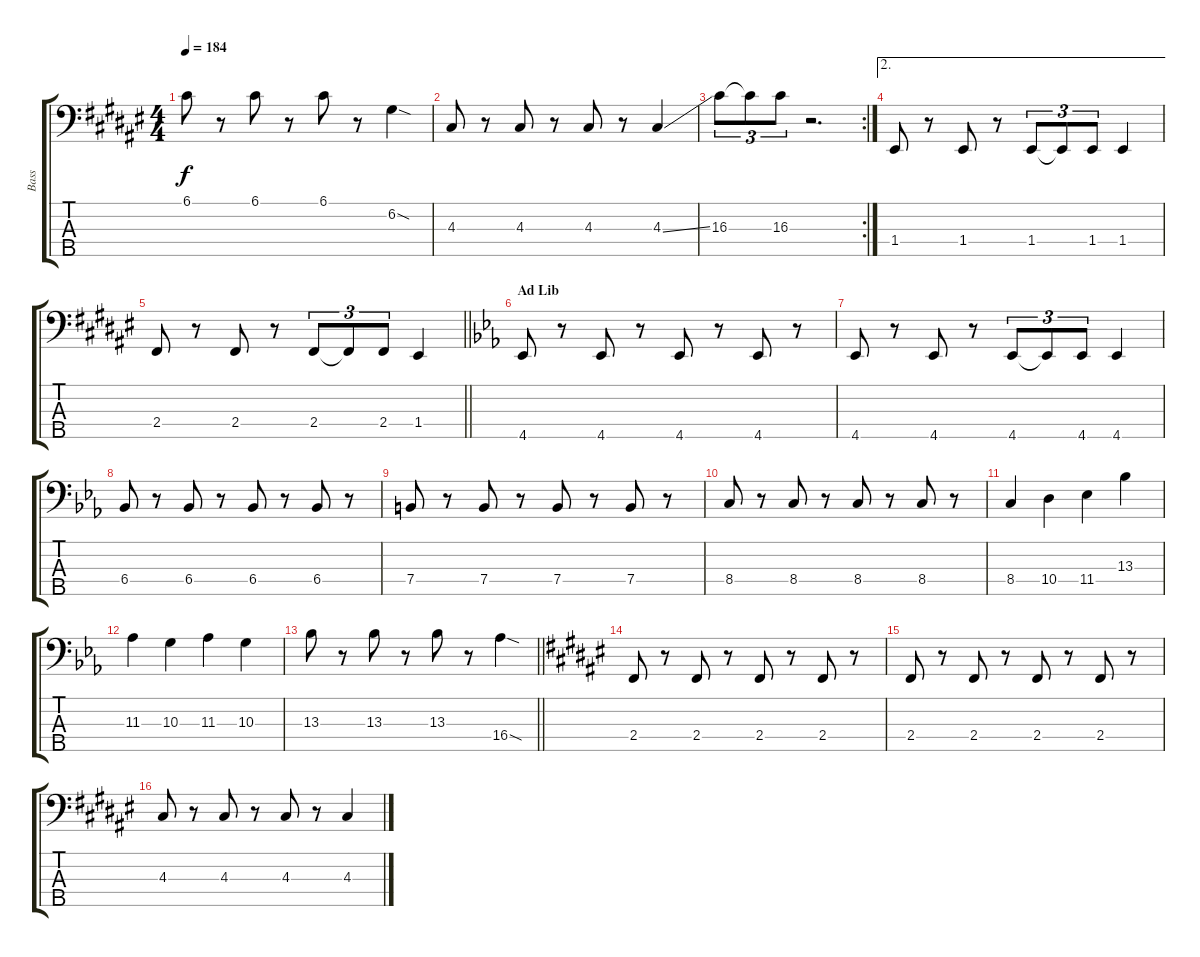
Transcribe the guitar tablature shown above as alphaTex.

\track ("Bass" "Bass") {instrument electricbassfinger}
\staff {score tabs}
\tuning (G2 D2 A1 E1 B0) {hide}
\ts (4 4)
\tempo 184
\clef f4
\ks f#
6.1.8{dy f} r.8 6.1.8 r.8 6.1.8 r.8 6.2{sod}.4 |
4.3.8 r.8 4.3.8 r.8 4.3.8 r.8 4.3{ss}.4 |
\rc 2
16.3.8{tu (3 2)} 16.3{t}.8{tu (3 2)} 16.3.8{tu (3 2)} r.2{d} |
\ae 2
1.4.8 r.8 1.4.8 r.8 1.4.8{tu (3 2)} 1.4{t}.8{tu (3 2)} 1.4.8{tu (3 2)} 1.4.4 |
\barLineRight lightlight
2.4.8 r.8 2.4.8 r.8 2.4.8{tu (3 2)} 2.4{t}.8{tu (3 2)} 2.4.8{tu (3 2)} 1.4.4 |
\section ("" "Ad Lib")
\ks eb
4.5.8 r.8 4.5.8 r.8 4.5.8 r.8 4.5.8 r.8 |
4.5.8 r.8 4.5.8 r.8 4.5.8{tu (3 2)} 4.5{t}.8{tu (3 2)} 4.5.8{tu (3 2)} 4.5.4 |
6.4.8 r.8 6.4.8 r.8 6.4.8 r.8 6.4.8 r.8 |
7.4.8 r.8 7.4.8 r.8 7.4.8 r.8 7.4.8 r.8 |
8.4.8 r.8 8.4.8 r.8 8.4.8 r.8 8.4.8 r.8 |
8.4.4 10.4.4 11.4.4 13.3.4 |
11.3.4 10.3.4 11.3.4 10.3.4 |
\barLineRight lightlight
13.3.8 r.8 13.3.8 r.8 13.3.8 r.8 16.4{sod}.4 |
\ks f#
2.4.8 r.8 2.4.8 r.8 2.4.8 r.8 2.4.8 r.8 |
2.4.8 r.8 2.4.8 r.8 2.4.8 r.8 2.4.8 r.8 |
4.3.8 r.8 4.3.8 r.8 4.3.8 r.8 4.3.4
